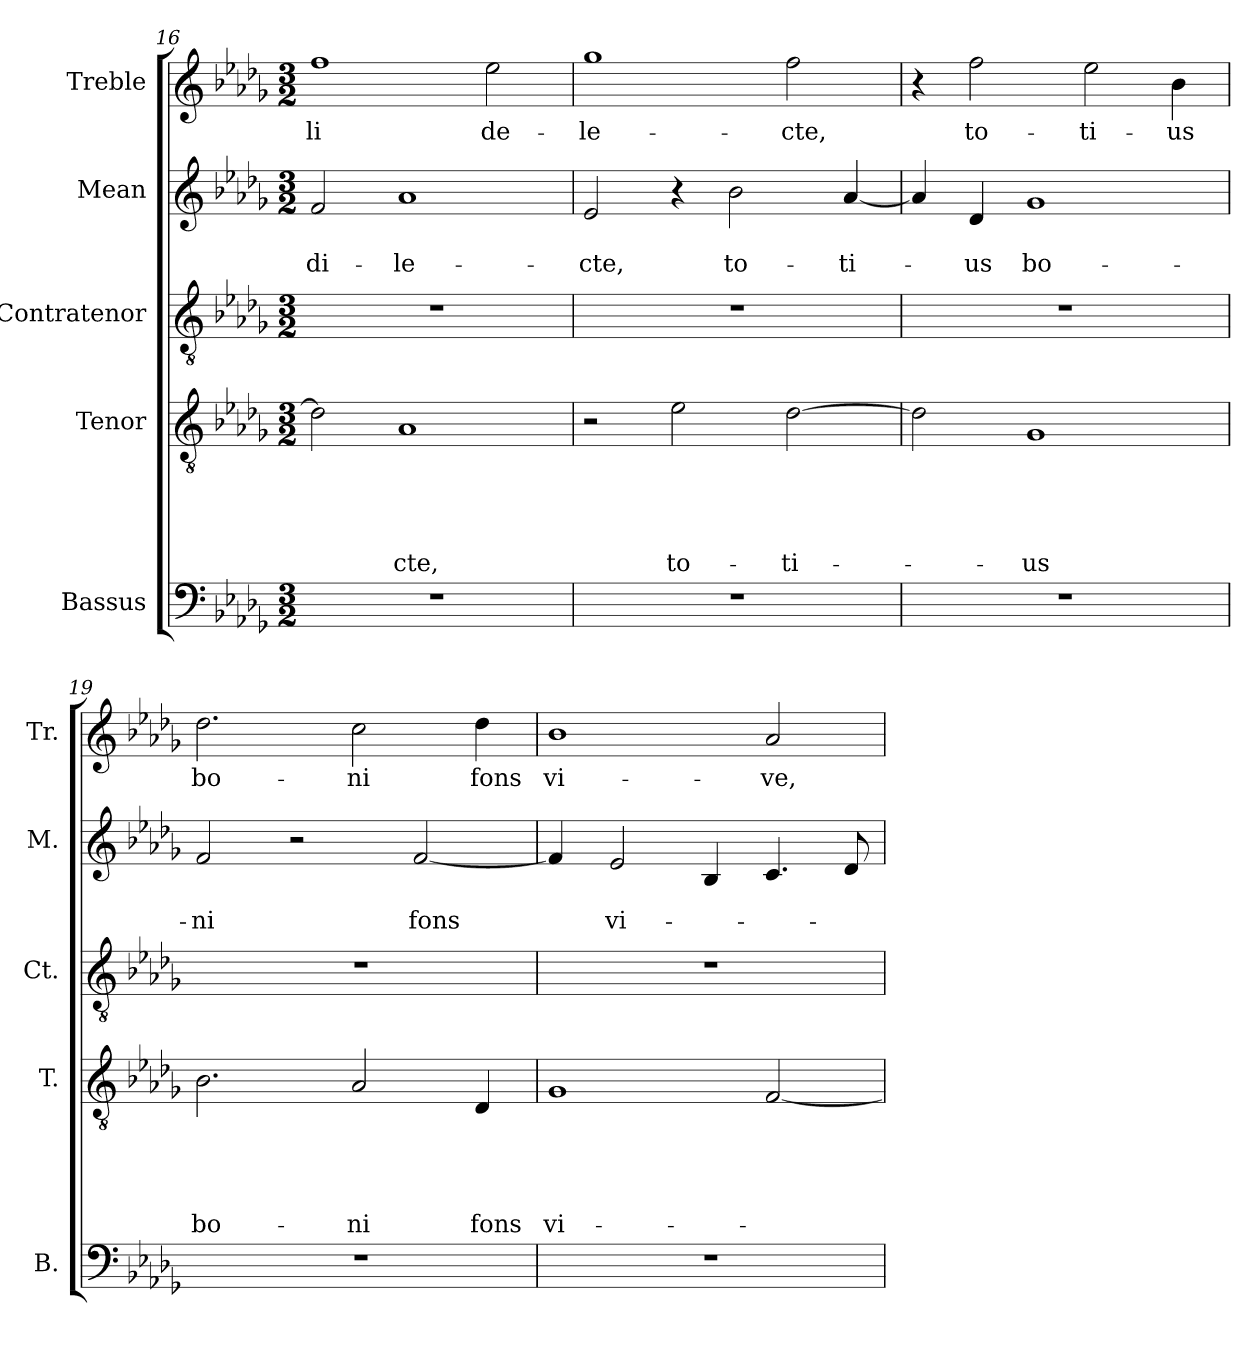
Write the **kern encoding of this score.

**kern	**kern	**text	**text	**text	**text	**text	**kern	**kern	**text	**text	**kern	**text
*part5	*part4	*part4	*part4	*part4	*part4	*part4	*part3	*part2	*part2	*part2	*part1	*part1
*staff5	*staff4	*staff4	*staff4	*staff4	*staff4	*staff4	*staff3	*staff2	*staff2	*staff2	*staff1	*staff1
*I"Bassus	*I"Tenor	*	*	*	*	*	*I"Contratenor	*I"Mean	*	*	*I"Treble	*
*I'B.	*I'T.	*	*	*	*	*	*I'Ct.	*I'M.	*	*	*I'Tr.	*
*clefF4	*clefGv2	*	*	*	*	*	*clefGv2	*clefG2	*	*	*clefG2	*
*k[b-e-a-d-g-]	*k[b-e-a-d-g-]	*	*	*	*	*	*k[b-e-a-d-g-]	*k[b-e-a-d-g-]	*	*	*k[b-e-a-d-g-]	*
*D-:	*D-:	*	*	*	*	*	*D-:	*D-:	*	*	*D-:	*
*M3/2	*M3/2	*	*	*	*	*	*M3/2	*M3/2	*	*	*M3/2	*
=16	=16	=16	=16	=16	=16	=16	=16	=16	=16	=16	=16	=16
!	!	!	!	!	!	!	!	!	!	!LO:LY:b	!	!LO:LY:b
1.r	2d-\]	.	.	.	.	.	1.r	2f/	.	di-	1ff	-li
!	!	!	!	!	!	!LO:LY:b	!	!	!	!LO:LY:b	!	!
.	1A-	.	.	.	.	-cte,	.	1a-	.	-le-	.	.
!	!	!	!	!	!	!	!	!	!	!	!	!LO:LY:b
.	.	.	.	.	.	.	.	.	.	.	2ee-\	de-
=17	=17	=17	=17	=17	=17	=17	=17	=17	=17	=17	=17	=17
!	!	!	!	!	!	!	!	!	!	!LO:LY:b	!	!LO:LY:b
1.r	2r	.	.	.	.	.	1.r	2e-/	.	-cte,	1gg-	-le-
!	!	!	!	!	!	!LO:LY:b	!	!	!	!	!	!
.	2e-\	.	.	.	.	to-	.	4r	.	.	.	.
!	!	!	!	!	!	!	!	!	!	!LO:LY:b	!	!
.	.	.	.	.	.	.	.	2b-\	.	to-	.	.
!	!	!	!	!	!	!LO:LY:b	!	!	!	!	!	!LO:LY:b
.	[>2d-\	.	.	.	.	-ti-	.	.	.	.	2ff\	-cte,
!	!	!	!	!	!	!	!	!	!	!LO:LY:b	!	!
.	.	.	.	.	.	.	.	[<4a-/	.	-ti-	.	.
=18	=18	=18	=18	=18	=18	=18	=18	=18	=18	=18	=18	=18
1.r	2d-\]	.	.	.	.	.	1.r	4a-/]	.	.	4r	.
!	!	!	!	!	!	!	!	!	!	!LO:LY:b	!	!LO:LY:b
.	.	.	.	.	.	.	.	4d-/	.	-us	2ff\	to-
!	!	!	!	!	!	!LO:LY:b	!	!	!	!LO:LY:b	!	!
.	1G-	.	.	.	.	-us	.	1g-	.	bo-	.	.
!	!	!	!	!	!	!	!	!	!	!	!	!LO:LY:b
.	.	.	.	.	.	.	.	.	.	.	2ee-\	-ti-
!	!	!	!	!	!	!	!	!	!	!	!	!LO:LY:b
.	.	.	.	.	.	.	.	.	.	.	4b-\	-us
=19	=19	=19	=19	=19	=19	=19	=19	=19	=19	=19	=19	=19
!	!	!	!	!	!	!LO:LY:b	!	!	!	!LO:LY:b	!	!LO:LY:b
1.r	2.B-\	.	.	.	.	bo-	1.r	2f/	.	-ni	2.dd-\	bo-
.	.	.	.	.	.	.	.	2r	.	.	.	.
!	!	!	!	!	!	!LO:LY:b	!	!	!	!	!	!LO:LY:b
.	2A-/	.	.	.	.	-ni	.	.	.	.	2cc\	-ni
!	!	!	!	!	!	!	!	!	!	!LO:LY:b	!	!
.	.	.	.	.	.	.	.	[<2f/	.	fons	.	.
!	!	!	!	!	!	!LO:LY:b	!	!	!	!	!	!LO:LY:b
.	4D-/	.	.	.	.	fons	.	.	.	.	4dd-\	fons
!!LO:LB:g=z
=20	=20	=20	=20	=20	=20	=20	=20	=20	=20	=20	=20	=20
!	!	!	!	!	!	!LO:LY:b	!	!	!	!	!	!LO:LY:b
1.r	1G-	.	.	.	.	vi-	1.r	4f/]	.	.	1b-	vi-
!	!	!	!	!	!	!	!	!	!	!LO:LY:b	!	!
.	.	.	.	.	.	.	.	2e-/	.	vi-	.	.
.	.	.	.	.	.	.	.	4B-/	.	.	.	.
!	!	!	!	!	!	!	!	!	!	!	!	!LO:LY:b
.	[<2F/	.	.	.	.	.	.	4.c/	.	.	2a-/	-ve,-
.	.	.	.	.	.	.	.	8d-/	.	.	.	.
=	=	=	=	=	=	=	=	=	=	=	=	=
*-	*-	*-	*-	*-	*-	*-	*-	*-	*-	*-	*-	*-
